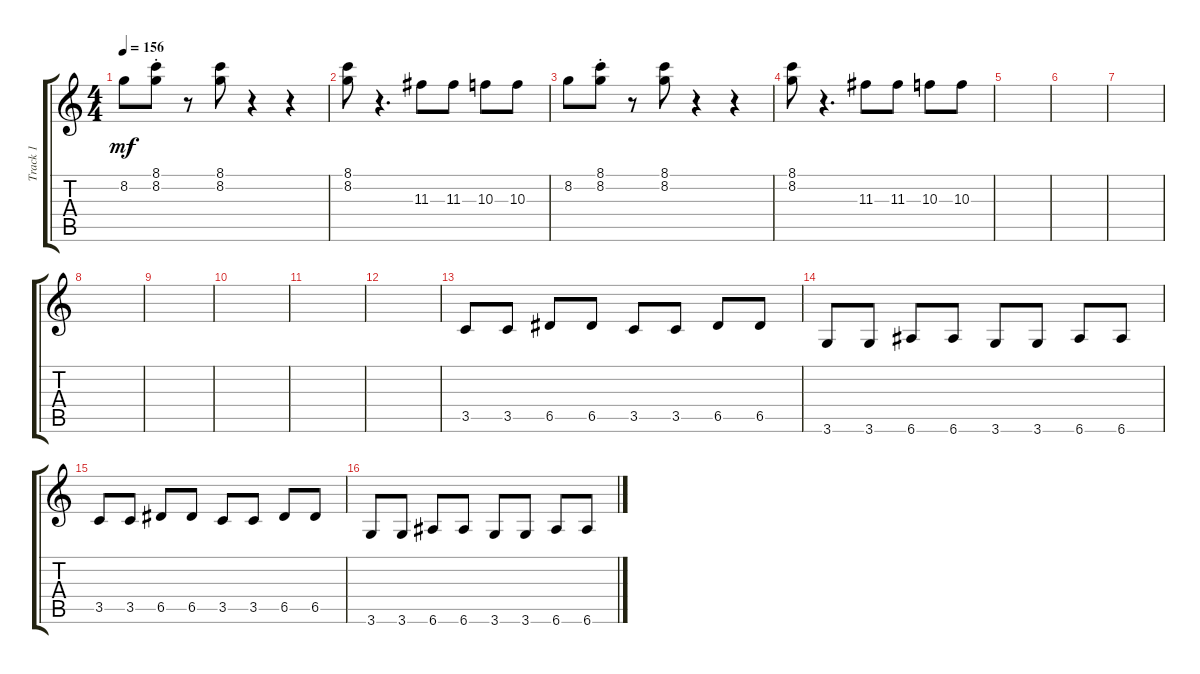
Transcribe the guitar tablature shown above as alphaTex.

\track ("Track 1" "Track 1") {instrument distortionguitar}
\staff {score tabs}
\tuning (E4 B3 G3 D3 A2 E2) {hide}
\ts (4 4)
\tempo 156
\clef g2
\ks c
8.2.8{dy mf} (8.1 8.2{st}).8 r.8 (8.1 8.2).8 r.4 r.4 |
(8.1 8.2).8 r.4{d} 11.3.8 11.3.8 10.3.8 10.3.8 |
8.2.8 (8.1 8.2{st}).8 r.8 (8.1 8.2).8 r.4 r.4 |
(8.1 8.2).8 r.4{d} 11.3.8 11.3.8 10.3.8 10.3.8 |
|
|
|
|
|
|
|
|
3.5.8 3.5.8 6.5.8 6.5.8 3.5.8 3.5.8 6.5.8 6.5.8 |
3.6.8 3.6.8 6.6.8 6.6.8 3.6.8 3.6.8 6.6.8 6.6.8 |
3.5.8 3.5.8 6.5.8 6.5.8 3.5.8 3.5.8 6.5.8 6.5.8 |
3.6.8 3.6.8 6.6.8 6.6.8 3.6.8 3.6.8 6.6.8 6.6.8
